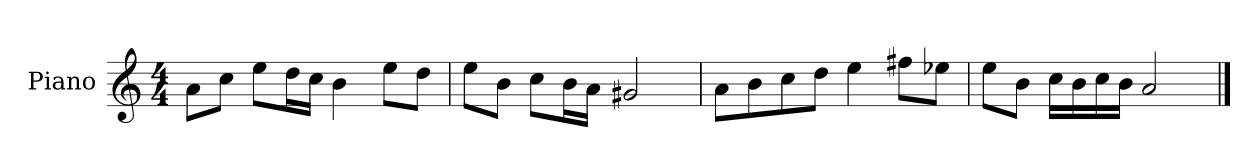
**kern
*part1
*staff1
*I"Piano
*I'P-no
*clefG2
*k[]
*M4/4
*MM90
=1
8a\L
8cc\J
8ee\L
16dd\L
16cc\JJ
4b\
8ee\L
8dd\J
=2
8ee\L
8b\J
8cc\L
16b\L
16a\JJ
2g#X/
=3
8a\L
8b\
8cc\
8dd\J
4ee\
8ff#X\L
8ee-X\J
=4
8ee\L
8b\J
16cc\LL
16b\
16cc\
16b\JJ
2a/
==
*-
